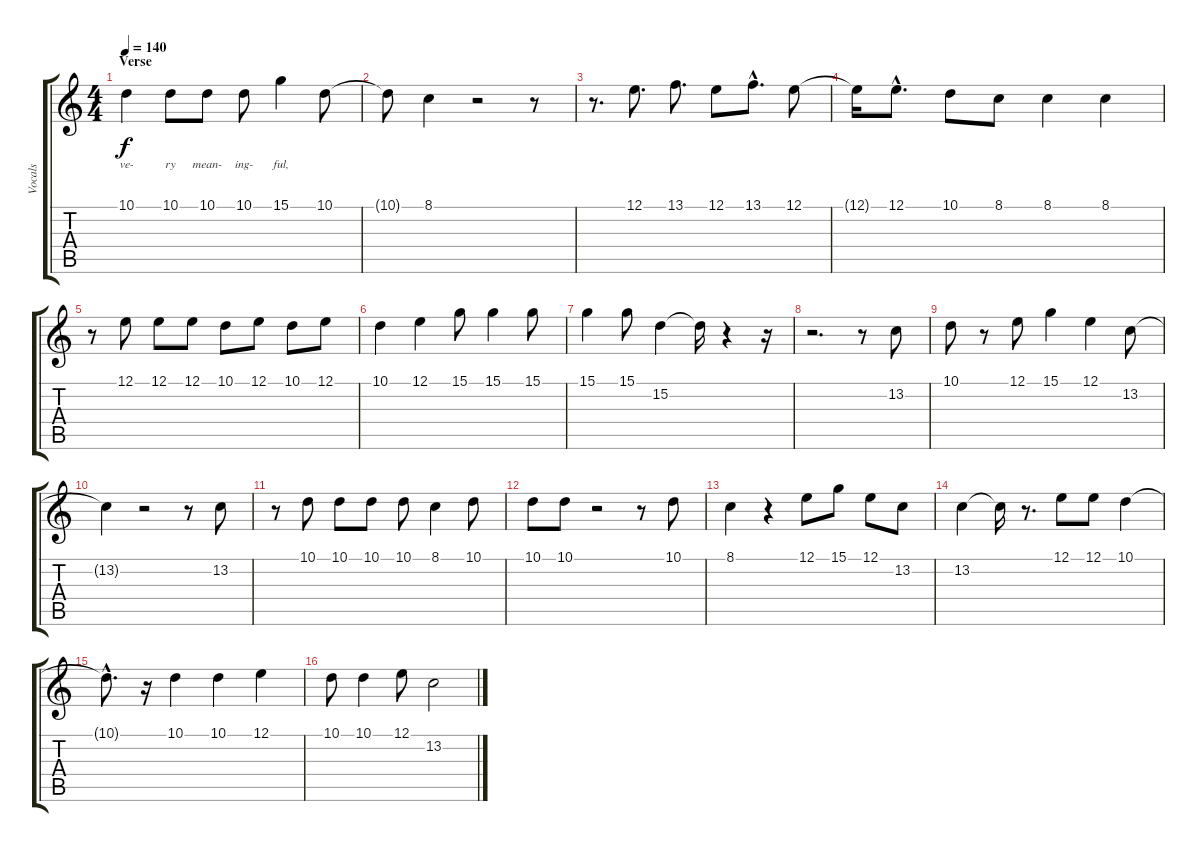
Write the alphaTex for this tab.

\track ("Vocals" "Vocals") {instrument lead8bassandlead}
\staff {score tabs}
\tuning (E4 B3 G3 D3 A2 E2) {hide}
\ts (4 4)
\section ("" "Verse")
\tempo 140
\clef g2
\ks c
10.1{t}.4{lyrics (0 "ve-") lyrics (1 "") lyrics (2 "") lyrics (3 "") lyrics (4 "") dy f} 10.1.8{lyrics (0 "ry") lyrics (1 "") lyrics (2 "") lyrics (3 "") lyrics (4 "")} 10.1.8{lyrics (0 "mean-") lyrics (1 "") lyrics (2 "") lyrics (3 "") lyrics (4 "")} 10.1.8{lyrics (0 "ing-") lyrics (1 "") lyrics (2 "") lyrics (3 "") lyrics (4 "")} 15.1.4{lyrics (0 "ful,") lyrics (1 "") lyrics (2 "") lyrics (3 "") lyrics (4 "")} 10.1.8 |
10.1{t}.8 8.1.4 r.2 r.8 |
r.8{d} 12.1.8{d} 13.1.8{d} 12.1.8 13.1{hac}.8{d} 12.1.8 |
12.1{t}.16 12.1{hac}.8{d} 10.1.8 8.1.8 8.1.4 8.1.4 |
r.8 12.1.8 12.1.8 12.1.8 10.1.8 12.1.8 10.1.8 12.1.8 |
10.1.4 12.1.4 15.1.8 15.1.4 15.1.8 |
15.1.4 15.1.8 15.2.4 15.2{t}.16 r.4 r.16 |
r.2{d} r.8 13.2.8 |
10.1.8 r.8 12.1.8 15.1.4 12.1.4 13.2.8 |
13.2{t}.4 r.2 r.8 13.2.8 |
r.8 10.1.8 10.1.8 10.1.8 10.1.8 8.1.4 10.1.8 |
10.1.8 10.1.8 r.2 r.8 10.1.8 |
8.1.4 r.4 12.1.8 15.1.8 12.1.8 13.2.8 |
13.2.4 13.2{t}.16 r.8{d} 12.1.8 12.1.8 10.1.4 |
10.1{hac t}.8{d} r.16 10.1.4 10.1.4 12.1.4 |
10.1.8 10.1.4 12.1.8 13.2.2
